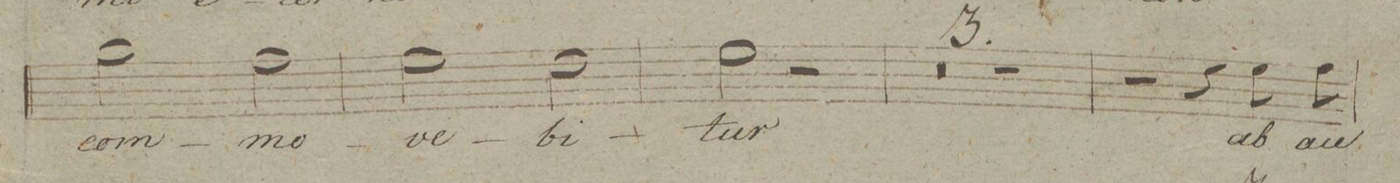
**kern	**text	**dynam
*I"Tenore.	*	*
*clefC4	*	*
*k[f#c#g#d#]	*	*
*met(c|)	*	*
*M2/2	*	*
2f#\	com-	.
2e\	-mo-	.
=45	=45	=45
2d#\	-ve-	.
2c#\	-bi-	.
=46	=46	=46
2d#\	-tur	.
2r	.	.
=47	=47	=47
0r	.	.
=48	=48	=48
=49	=49	=49
1r	.	.
=50	=50	=50
2r	.	.
4r	.	.
8d#\	ab	.
8e\	au-	.
=51	=51	=51
*-	*-	*-
